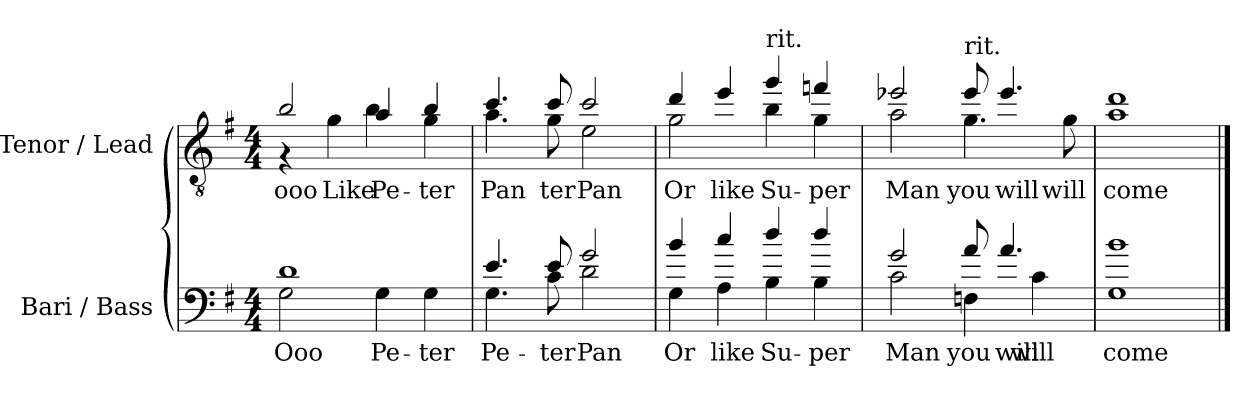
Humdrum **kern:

**kern	**text	**kern	**text
*part2	*part2	*part1	*part1
*staff2	*staff2	*staff1	*staff1
*I"Bari / Bass	*	*I"Tenor / Lead	*
*I'B / B	*	*I'T / L	*
*clefF4	*	*clefGv2	*
*ITrd5c9	*	*ITrd5c9	*
*k[b-e-]	*	*k[b-e-]	*
*B-:	*	*B-:	*
*M4/4	*	*M4/4	*
*MM92	*	*MM92	*
=1	=1	=1	=1
!	!LO:LY:a	!	!
*^	*	*	*
!	!	!LO:LY:b	!	!LO:LY:a
*	*	*	*^	*
1F	2BB-\	Ooo	2d/	4r	ooo
!	!	!	!	!	!LO:LY:b
.	.	.	.	4B-\	Like
!	!	!LO:LY:b	!	!	!LO:LY:a
!	!	!	!	!	!LO:LY:b
.	4BB-\	Pe-	4c/	4d\	Pe-
!	!	!LO:LY:b	!	!	!LO:LY:b
!	!	!	!	!	!LO:LY:b
.	4BB-\	-ter	4d/	4B-\	-ter
=2	=2	=2	=2	=2	=2
!	!	!LO:LY:a	!	!	!
!	!	!LO:LY:b	!	!	!LO:LY:a
!	!	!	!	!	!LO:LY:b
4.G/	4.BB-\	Pe-	4.e-/	4.c\	Pan
!	!	!LO:LY:a	!	!	!
!	!	!LO:LY:b	!	!	!LO:LY:a
8G/	8E-\	-ter	8e-/	8B-\	-ter
!	!	!LO:LY:a	!	!	!
!	!	!LO:LY:b	!	!	!LO:LY:a
2B-/	2F\	Pan	2e-/	2G\	Pan
=3	=3	=3	=3	=3	=3
!	!	!LO:LY:a	!	!	!
!	!	!LO:LY:b	!	!	!LO:LY:a
!	!	!	!	!	!LO:LY:b
4d/	4BB-\	Or	4f/	2B-\	Or
!	!	!LO:LY:a	!	!	!
!	!	!LO:LY:b	!	!	!LO:LY:a
4e-/	4C\	like	4g/	.	like
!	!	!	!LO:TX:a:t=rit.	!	!
!	!	!LO:LY:a	!	!	!
!	!	!LO:LY:b	!	!	!LO:LY:a
!	!	!	!	!	!LO:LY:b
4f/	4D\	Su-	4b-/	4d\	Su-
!	!	!LO:LY:a	!	!	!
!	!	!LO:LY:b	!	!	!LO:LY:a
!	!	!	!	!	!LO:LY:b
4f/	4D\	-per	4a-X/	4B-\	-per
=4	=4	=4	=4	=4	=4
*	*	*	*MM40	*	*
!	!	!LO:LY:a	!	!	!
!	!	!LO:LY:b	!	!	!LO:LY:a
!	!	!	!	!	!LO:LY:b
2B-/	2E-\	Man	2g-X/	2c\	Man
!	!	!	!LO:TX:a:t=rit.	!	!
!	!	!LO:LY:a	!	!	!
!	!	!LO:LY:b	!	!	!LO:LY:a
!	!	!	!	!	!LO:LY:b
8c/	4AA-X\	you	8g-/	4.B-\	you
!	!	!LO:LY:a	!	!	!LO:LY:a
4.c/	.	will	4.g-/	.	will
!	!	!LO:LY:b	!	!	!
.	4E-\	will	.	.	.
!	!	!	!	!	!LO:LY:b
.	.	.	.	8B-\	will
=5	=5	=5	=5	=5	=5
!	!	!LO:LY:a	!	!	!
!	!	!LO:LY:b	!	!	!LO:LY:a
!	!	!	!	!	!LO:LY:b
1d	1BB-	come	1f	1c	come
*v	*v	*	*	*	*
*	*	*v	*v	*
==	==	==	==
*-	*-	*-	*-
